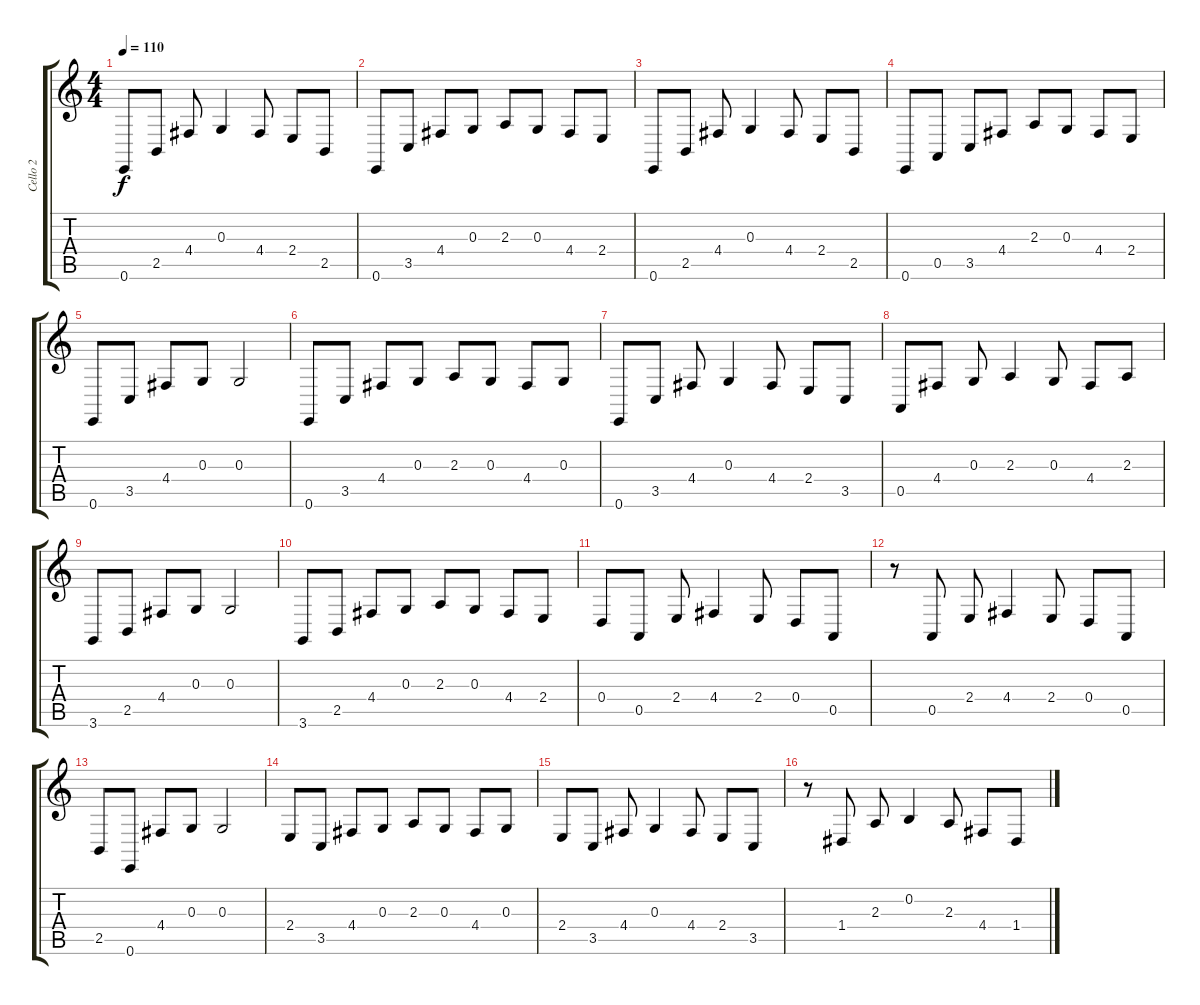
\track ("Cello 2" "Cello 2") {instrument cello}
\staff {score tabs}
\tuning (E4 B3 G3 D3 A2 E2) {hide}
\ts (4 4)
\tempo 110
\clef g2
\ks c
0.6.8{dy f} 2.5.8 4.4.8 0.3.4 4.4.8 2.4.8 2.5.8 |
0.6.8 3.5.8 4.4.8 0.3.8 2.3.8 0.3.8 4.4.8 2.4.8 |
0.6.8 2.5.8 4.4.8 0.3.4 4.4.8 2.4.8 2.5.8 |
0.6.8 0.5.8 3.5.8 4.4.8 2.3.8 0.3.8 4.4.8 2.4.8 |
0.6.8 3.5.8 4.4.8 0.3.8 0.3.2 |
0.6.8 3.5.8 4.4.8 0.3.8 2.3.8 0.3.8 4.4.8 0.3.8 |
0.6.8 3.5.8 4.4.8 0.3.4 4.4.8 2.4.8 3.5.8 |
0.5.8 4.4.8 0.3.8 2.3.4 0.3.8 4.4.8 2.3.8 |
3.6.8 2.5.8 4.4.8 0.3.8 0.3.2 |
3.6.8 2.5.8 4.4.8 0.3.8 2.3.8 0.3.8 4.4.8 2.4.8 |
0.4.8 0.5.8 2.4.8 4.4.4 2.4.8 0.4.8 0.5.8 |
r.8 0.5.8 2.4.8 4.4.4 2.4.8 0.4.8 0.5.8 |
2.5.8 0.6.8 4.4.8 0.3.8 0.3.2 |
2.4.8 3.5.8 4.4.8 0.3.8 2.3.8 0.3.8 4.4.8 0.3.8 |
2.4.8 3.5.8 4.4.8 0.3.4 4.4.8 2.4.8 3.5.8 |
r.8 1.4.8 2.3.8 0.2.4 2.3.8 4.4.8 1.4.8
